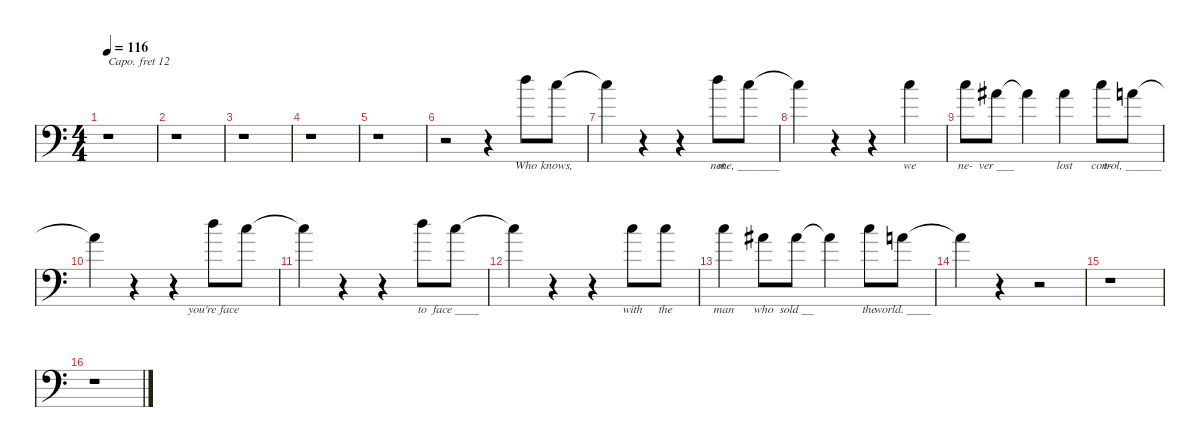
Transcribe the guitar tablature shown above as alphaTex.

\defaultSystemsLayout 4
\hideDynamics
\bracketExtendMode nobrackets
\singleTrackTrackNamePolicy hidden
\multiTrackTrackNamePolicy hidden
\firstSystemTrackNameMode fullname
\firstSystemTrackNameOrientation horizontal
\otherSystemsTrackNameOrientation horizontal
\track ("Voice (David Bowie)" "ob.") {instrument oboe}
\staff {score}
\capo 12
\tuning (E4 B3 G3 D3 A2 E2)
\ts (4 4)
\tempo 116
\clef f4
\ks c
r.1{dy f beam Down} |
r.1{beam Down} |
r.1{beam Down} |
r.1{beam Down} |
r.1{beam Down} |
r.2{beam Down} r.4{beam Down} 3.2.8{lyrics (0 "Who") lyrics (1 "") lyrics (2 "") lyrics (3 "") lyrics (4 "") beam Down} 1.2.8{lyrics (0 "knows,") lyrics (1 "") lyrics (2 "") lyrics (3 "") lyrics (4 "") beam Down} |
1.2{t}.4{beam Down} r.4{beam Down} r.4{beam Down} 3.2.8{lyrics (0 "not") lyrics (1 "") lyrics (2 "") lyrics (3 "") lyrics (4 "") beam Down} 1.2.8{lyrics (0 "me, _______") lyrics (1 "") lyrics (2 "") lyrics (3 "") lyrics (4 "") beam Down} |
1.2{t}.4{beam Down} r.4{beam Down} r.4{beam Down} 1.2.4{lyrics (0 "we") lyrics (1 "") lyrics (2 "") lyrics (3 "") lyrics (4 "") beam Down} |
1.2.8{lyrics (0 "ne-") lyrics (1 "") lyrics (2 "") lyrics (3 "") lyrics (4 "") beam Down} 3.3{acc #}.8{lyrics (0 "ver ___") lyrics (1 "") lyrics (2 "") lyrics (3 "") lyrics (4 "") beam Down} 3.3{t acc #}.4{beam Down} 3.3{acc #}.4{lyrics (0 "lost") lyrics (1 "") lyrics (2 "") lyrics (3 "") lyrics (4 "") beam Down} 1.2.8{lyrics (0 "con-") lyrics (1 "") lyrics (2 "") lyrics (3 "") lyrics (4 "") beam Down} 2.3.8{lyrics (0 "trol, ______") lyrics (1 "") lyrics (2 "") lyrics (3 "") lyrics (4 "") beam Down} |
2.3{t}.4{beam Down} r.4{beam Down} r.4{beam Down} 3.2.8{lyrics (0 "you're face") lyrics (1 "") lyrics (2 "") lyrics (3 "") lyrics (4 "") beam Down} 1.2.8{lyrics (0 " ") lyrics (1 "") lyrics (2 "") lyrics (3 "") lyrics (4 "") beam Down} |
1.2{t}.4{beam Down} r.4{beam Down} r.4{beam Down} 3.2.8{lyrics (0 "to") lyrics (1 "") lyrics (2 "") lyrics (3 "") lyrics (4 "") beam Down} 1.2.8{lyrics (0 "face ____") lyrics (1 "") lyrics (2 "") lyrics (3 "") lyrics (4 "") beam Down} |
1.2{t}.4{beam Down} r.4{beam Down} r.4{beam Down} 1.2.8{lyrics (0 "with") lyrics (1 "") lyrics (2 "") lyrics (3 "") lyrics (4 "") beam Down} 1.2.8{lyrics (0 "the") lyrics (1 "") lyrics (2 "") lyrics (3 "") lyrics (4 "") beam Down} |
1.2.4{lyrics (0 "man") lyrics (1 "") lyrics (2 "") lyrics (3 "") lyrics (4 "") beam Down} 3.3{acc #}.8{lyrics (0 "who") lyrics (1 "") lyrics (2 "") lyrics (3 "") lyrics (4 "") beam Down} 3.3{acc #}.8{lyrics (0 "sold __") lyrics (1 "") lyrics (2 "") lyrics (3 "") lyrics (4 "") beam Down} 3.3{t acc #}.4{beam Down} 1.2.8{lyrics (0 "the") lyrics (1 "") lyrics (2 "") lyrics (3 "") lyrics (4 "") beam Down} 2.3.8{lyrics (0 "world. ____") lyrics (1 "") lyrics (2 "") lyrics (3 "") lyrics (4 "") beam Down} |
2.3{t}.4{beam Down} r.4{beam Down} r.2{beam Down} |
r.1{beam Down} |
r.1{beam Down}
